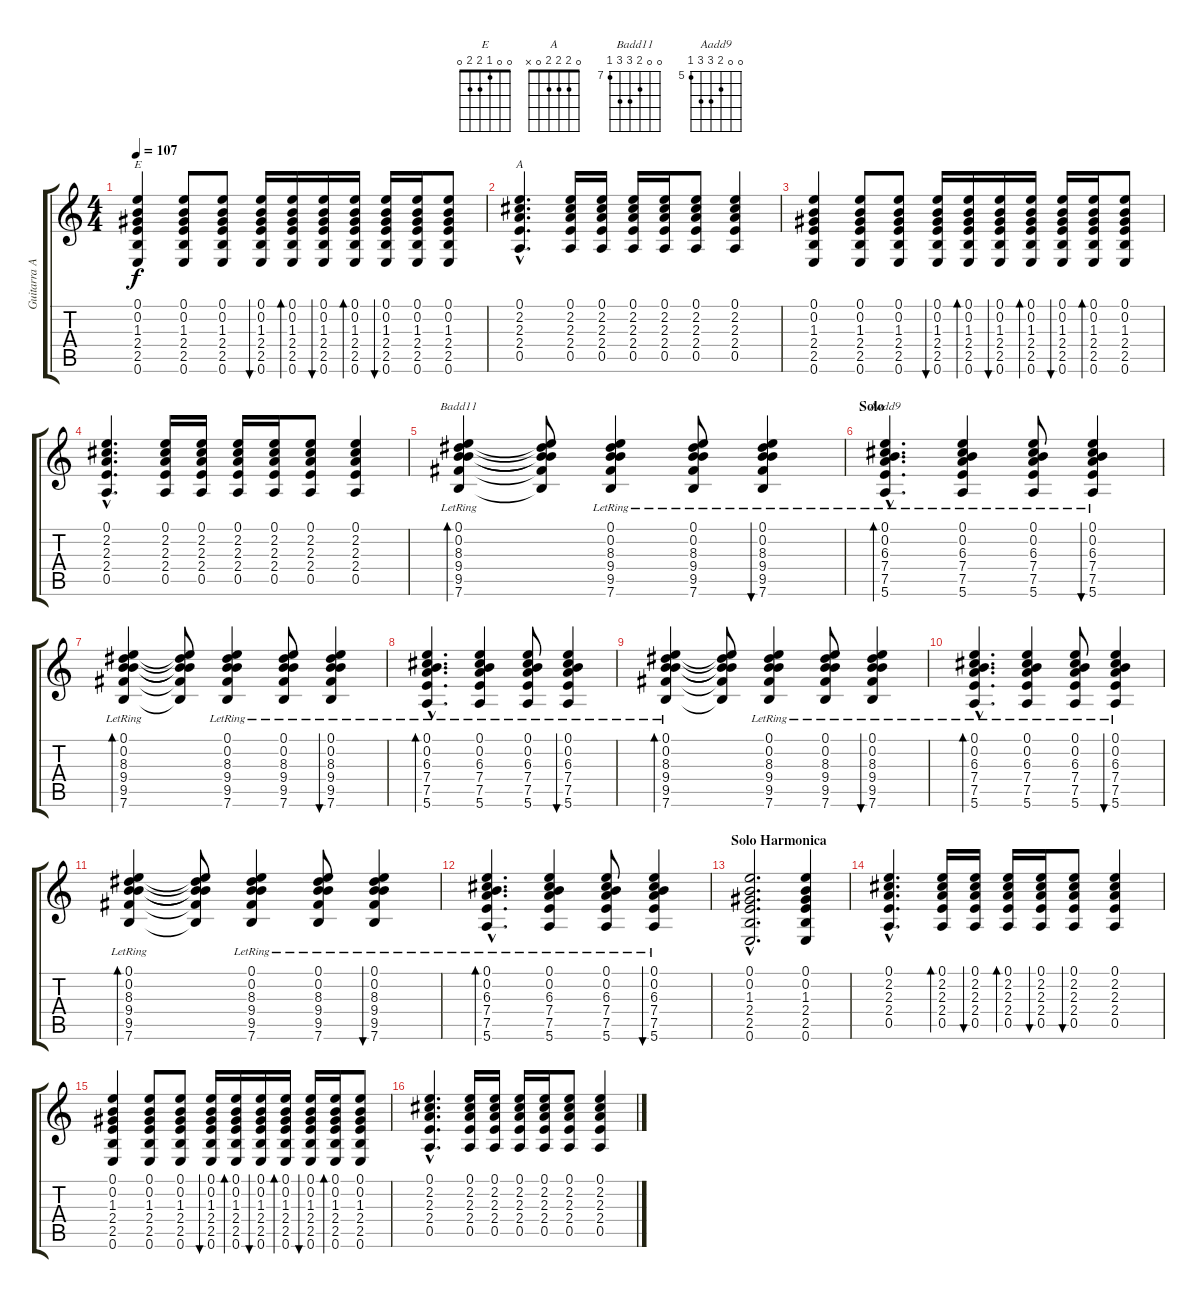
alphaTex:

\track ("Guitarra Acompañamiento" "Guitarra A") {instrument acousticguitarsteel}
\staff {score tabs}
\tuning (E4 B3 G3 D3 A2 E2) {hide}
\chord ("E" 0 0 1 2 2 0)
\chord ("A" 0 2 2 2 0 x)
\chord ("Badd11" 0 0 8 9 9 7) {firstfret 7}
\chord ("Aadd9" 0 0 6 7 7 5) {firstfret 5}
\ts (4 4)
\tempo 107
\clef g2
\ks c
(0.1 0.2 1.3 2.4 2.5 0.6).4{ch "E" dy f} (0.1 0.2 1.3 2.4 2.5 0.6).8 (0.1 0.2 1.3 2.4 2.5 0.6).8 (0.1 0.2 1.3 2.4 2.5 0.6).16{bu 240} (0.1 0.2 1.3 2.4 2.5 0.6).16{bd 240} (0.1 0.2 1.3 2.4 2.5 0.6).16{bu 240} (0.1 0.2 1.3 2.4 2.5 0.6).16{bd 240} (0.1 0.2 1.3 2.4 2.5 0.6).16{bu 240} (0.1 0.2 1.3 2.4 2.5 0.6).16 (0.1 0.2 1.3 2.4 2.5 0.6).8 |
(0.1{hac} 2.2{hac} 2.3{hac} 2.4{hac} 0.5{hac}).4{d ch "A"} (0.1 2.2 2.3 2.4 0.5).16 (0.1 2.2 2.3 2.4 0.5).16 (0.1 2.2 2.3 2.4 0.5).16 (0.1 2.2 2.3 2.4 0.5).16 (0.1 2.2 2.3 2.4 0.5).8 (0.1 2.2 2.3 2.4 0.5).4 |
(0.1 0.2 1.3 2.4 2.5 0.6).4 (0.1 0.2 1.3 2.4 2.5 0.6).8 (0.1 0.2 1.3 2.4 2.5 0.6).8 (0.1 0.2 1.3 2.4 2.5 0.6).16{bu 240} (0.1 0.2 1.3 2.4 2.5 0.6).16{bd 240} (0.1 0.2 1.3 2.4 2.5 0.6).16{bu 240} (0.1 0.2 1.3 2.4 2.5 0.6).16{bd 240} (0.1 0.2 1.3 2.4 2.5 0.6).16{bu 240} (0.1 0.2 1.3 2.4 2.5 0.6).16{bd 240} (0.1 0.2 1.3 2.4 2.5 0.6).8 |
(0.1{hac} 2.2{hac} 2.3{hac} 2.4{hac} 0.5{hac}).4{d} (0.1 2.2 2.3 2.4 0.5).16 (0.1 2.2 2.3 2.4 0.5).16 (0.1 2.2 2.3 2.4 0.5).16 (0.1 2.2 2.3 2.4 0.5).16 (0.1 2.2 2.3 2.4 0.5).8 (0.1 2.2 2.3 2.4 0.5).4 |
(0.1{lr} 0.2{lr} 8.3{lr} 9.4{lr} 9.5{lr} 7.6{lr}).4{bd 120 ch "Badd11"} (0.1{t} 0.2{t} 8.3{t} 9.4{t} 9.5{t} 7.6{t}).8 (0.1{lr} 0.2{lr} 8.3{lr} 9.4{lr} 9.5{lr} 7.6{lr}).4 (0.1{lr} 0.2{lr} 8.3{lr} 9.4{lr} 9.5{lr} 7.6{lr}).8 (0.1{lr} 0.2{lr} 8.3{lr} 9.4 9.5{lr} 7.6{lr}).4{bu 60} |
\section ("" "Solo")
(0.1{hac lr} 0.2{hac lr} 6.3{hac lr} 7.4{hac lr} 7.5{hac lr} 5.6{hac lr}).4{d bd 120 ch "Aadd9"} (0.1{lr} 0.2{lr} 6.3{lr} 7.4{lr} 7.5{lr} 5.6{lr}).4 (0.1{lr} 0.2{lr} 6.3{lr} 7.4{lr} 7.5{lr} 5.6{lr}).8 (0.1{lr} 0.2{lr} 6.3{lr} 7.4{lr} 7.5{lr} 5.6{lr}).4{bu 60} |
(0.1{lr} 0.2{lr} 8.3{lr} 9.4{lr} 9.5{lr} 7.6{lr}).4{bd 120} (0.1{t} 0.2{t} 8.3{t} 9.4{t} 9.5{t} 7.6{t}).8 (0.1{lr} 0.2{lr} 8.3{lr} 9.4{lr} 9.5{lr} 7.6{lr}).4 (0.1{lr} 0.2{lr} 8.3{lr} 9.4{lr} 9.5{lr} 7.6{lr}).8 (0.1{lr} 0.2{lr} 8.3{lr} 9.4 9.5{lr} 7.6{lr}).4{bu 60} |
(0.1{hac lr} 0.2{hac lr} 6.3{hac lr} 7.4{hac lr} 7.5{hac lr} 5.6{hac lr}).4{d bd 120} (0.1{lr} 0.2{lr} 6.3{lr} 7.4{lr} 7.5{lr} 5.6{lr}).4 (0.1{lr} 0.2{lr} 6.3{lr} 7.4{lr} 7.5{lr} 5.6{lr}).8 (0.1{lr} 0.2{lr} 6.3{lr} 7.4{lr} 7.5{lr} 5.6{lr}).4{bu 60} |
(0.1{lr} 0.2{lr} 8.3{lr} 9.4{lr} 9.5{lr} 7.6{lr}).4{bd 120} (0.1{t} 0.2{t} 8.3{t} 9.4{t} 9.5{t} 7.6{t}).8 (0.1{lr} 0.2{lr} 8.3{lr} 9.4{lr} 9.5{lr} 7.6{lr}).4 (0.1{lr} 0.2{lr} 8.3{lr} 9.4{lr} 9.5{lr} 7.6{lr}).8 (0.1{lr} 0.2{lr} 8.3{lr} 9.4 9.5{lr} 7.6{lr}).4{bu 60} |
(0.1{hac lr} 0.2{hac lr} 6.3{hac lr} 7.4{hac lr} 7.5{hac lr} 5.6{hac lr}).4{d bd 120} (0.1{lr} 0.2{lr} 6.3{lr} 7.4{lr} 7.5{lr} 5.6{lr}).4 (0.1{lr} 0.2{lr} 6.3{lr} 7.4{lr} 7.5{lr} 5.6{lr}).8 (0.1{lr} 0.2{lr} 6.3{lr} 7.4{lr} 7.5{lr} 5.6{lr}).4{bu 60} |
(0.1{lr} 0.2{lr} 8.3{lr} 9.4{lr} 9.5{lr} 7.6{lr}).4{bd 120} (0.1{t} 0.2{t} 8.3{t} 9.4{t} 9.5{t} 7.6{t}).8 (0.1{lr} 0.2{lr} 8.3{lr} 9.4{lr} 9.5{lr} 7.6{lr}).4 (0.1{lr} 0.2{lr} 8.3{lr} 9.4{lr} 9.5{lr} 7.6{lr}).8 (0.1{lr} 0.2{lr} 8.3{lr} 9.4 9.5{lr} 7.6{lr}).4{bu 60} |
(0.1{hac lr} 0.2{hac lr} 6.3{hac lr} 7.4{hac lr} 7.5{hac lr} 5.6{hac lr}).4{d bd 120} (0.1{lr} 0.2{lr} 6.3{lr} 7.4{lr} 7.5{lr} 5.6{lr}).4 (0.1{lr} 0.2{lr} 6.3{lr} 7.4{lr} 7.5{lr} 5.6{lr}).8 (0.1{lr} 0.2{lr} 6.3{lr} 7.4{lr} 7.5{lr} 5.6{lr}).4{bu 60} |
\section ("" "Solo Harmonica")
(0.1{hac} 0.2{hac} 1.3{hac} 2.4{hac} 2.5{hac} 0.6{hac}).2{d} (0.1 0.2 1.3 2.4 2.5 0.6).4 |
(0.1{hac} 2.2{hac} 2.3{hac} 2.4{hac} 0.5{hac}).4{d} (0.1 2.2 2.3 2.4 0.5).16{bd 240} (0.1 2.2 2.3 2.4 0.5).16{bu 240} (0.1 2.2 2.3 2.4 0.5).16{bd 240} (0.1 2.2 2.3 2.4 0.5).16{bu 240} (0.1 2.2 2.3 2.4 0.5).8{bu 480} (0.1 2.2 2.3 2.4 0.5).4 |
(0.1 0.2 1.3 2.4 2.5 0.6).4 (0.1 0.2 1.3 2.4 2.5 0.6).8 (0.1 0.2 1.3 2.4 2.5 0.6).8 (0.1 0.2 1.3 2.4 2.5 0.6).16{bu 240} (0.1 0.2 1.3 2.4 2.5 0.6).16{bd 240} (0.1 0.2 1.3 2.4 2.5 0.6).16{bu 240} (0.1 0.2 1.3 2.4 2.5 0.6).16{bd 240} (0.1 0.2 1.3 2.4 2.5 0.6).16{bu 240} (0.1 0.2 1.3 2.4 2.5 0.6).16{bd 240} (0.1 0.2 1.3 2.4 2.5 0.6).8 |
(0.1{hac} 2.2{hac} 2.3{hac} 2.4{hac} 0.5{hac}).4{d} (0.1 2.2 2.3 2.4 0.5).16 (0.1 2.2 2.3 2.4 0.5).16 (0.1 2.2 2.3 2.4 0.5).16 (0.1 2.2 2.3 2.4 0.5).16 (0.1 2.2 2.3 2.4 0.5).8 (0.1 2.2 2.3 2.4 0.5).4
